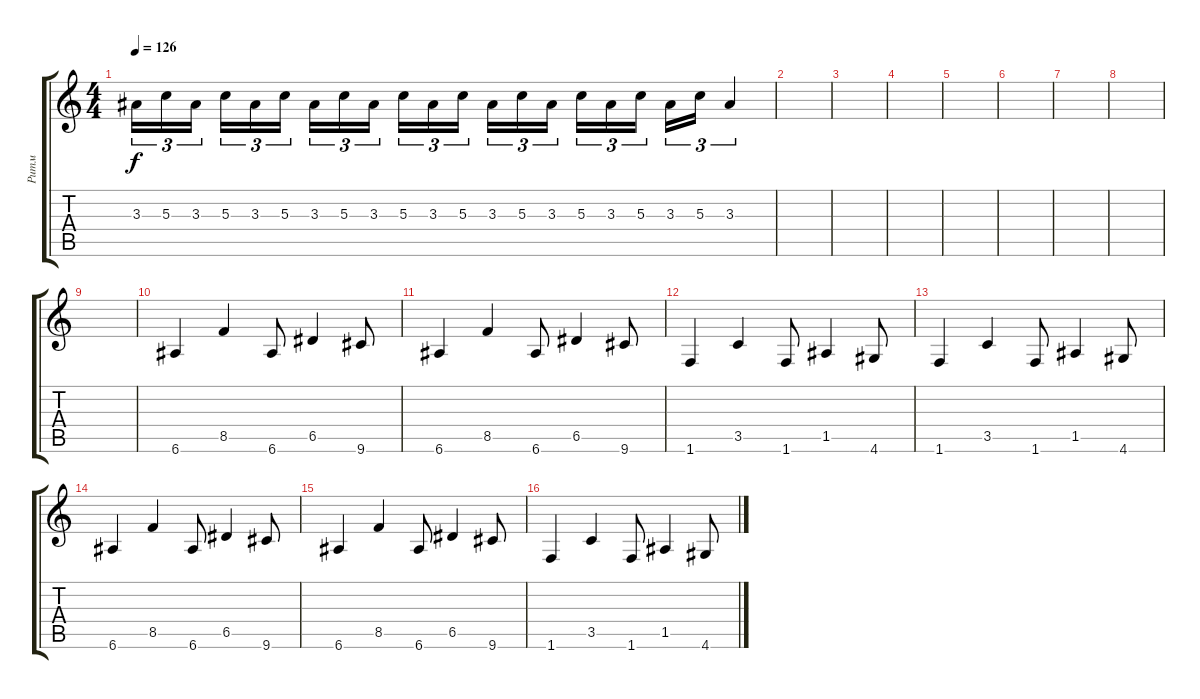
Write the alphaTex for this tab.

\track ("Ритм" "Ритм") {instrument distortionguitar}
\staff {score tabs}
\tuning (E4 B3 G3 D3 A2 E2) {hide}
\ts (4 4)
\tempo 126
\clef g2
\ks c
3.3.16{tu (3 2) dy f} 5.3.16{tu (3 2)} 3.3.16{tu (3 2)} 5.3.16{tu (3 2)} 3.3.16{tu (3 2)} 5.3.16{tu (3 2)} 3.3.16{tu (3 2)} 5.3.16{tu (3 2)} 3.3.16{tu (3 2)} 5.3.16{tu (3 2)} 3.3.16{tu (3 2)} 5.3.16{tu (3 2)} 3.3.16{tu (3 2)} 5.3.16{tu (3 2)} 3.3.16{tu (3 2)} 5.3.16{tu (3 2)} 3.3.16{tu (3 2)} 5.3.16{tu (3 2)} 3.3.16{tu (3 2)} 5.3.16{tu (3 2)} 3.3.4{tu (3 2)} |
|
|
|
|
|
|
|
|
6.6.4 8.5.4 6.6.8 6.5.4 9.6.8 |
6.6.4 8.5.4 6.6.8 6.5.4 9.6.8 |
1.6.4 3.5.4 1.6.8 1.5.4 4.6.8 |
1.6.4 3.5.4 1.6.8 1.5.4 4.6.8 |
6.6.4 8.5.4 6.6.8 6.5.4 9.6.8 |
6.6.4 8.5.4 6.6.8 6.5.4 9.6.8 |
1.6.4 3.5.4 1.6.8 1.5.4 4.6.8
